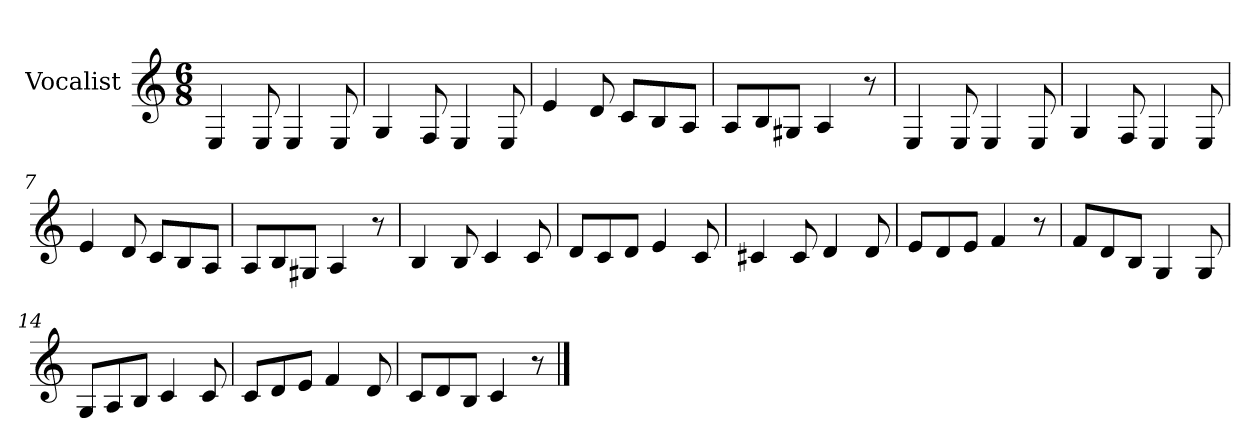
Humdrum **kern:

**kern
*part1
*staff1
*I"Vocalist
*k[]
*C:
*M6/8
=1
4E
8E
4E
8E
=2
4G
8F
4E
8E
=3
4e
8d
8cL
8B
8AJ
=4
8AL
8B
8G#XJ
4A
8r
=5
4E
8E
4E
8E
=6
4G
8F
4E
8E
=7
4e
8d
8cL
8B
8AJ
=8
8AL
8B
8G#XJ
4A
8r
=9
4B
8B
4c
8c
=10
8dL
8c
8dJ
4e
8c
=11
4c#X
8c#
4d
8d
=12
8eL
8d
8eJ
4f
8r
=13
8fL
8d
8BJ
4G
8G
=14
8GL
8A
8BJ
4c
8c
=15
8cL
8d
8eJ
4f
8d
=16
8cL
8d
8BJ
4c
8r
==
*-
